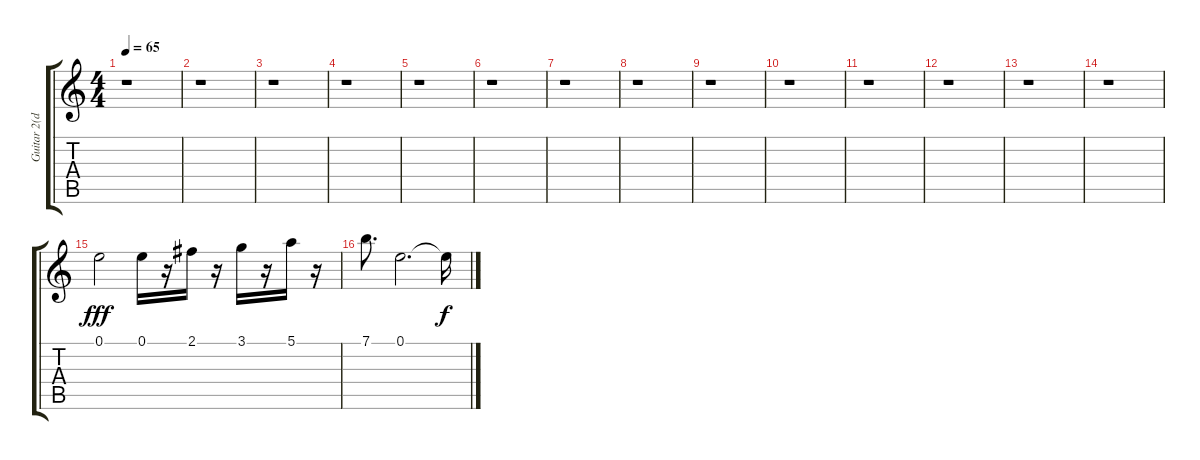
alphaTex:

\track ("Guitar 2(distortion)" "Guitar 2(d") {instrument distortionguitar}
\staff {score tabs}
\tuning (E4 B3 G3 D3 A2 E2) {hide}
\ts (4 4)
\tempo 65
\clef g2
\ks c
r.1{dy f} |
r.1 |
r.1 |
r.1 |
r.1 |
r.1 |
r.1 |
r.1 |
r.1 |
r.1 |
r.1 |
r.1 |
r.1 |
r.1 |
0.1.2{dy fff volume 12} 0.1.16 r.16 2.1.16 r.16 3.1.16 r.16 5.1.16 r.16 |
7.1.8{d} 0.1.2{d} 0.1{t}.16{dy f}
